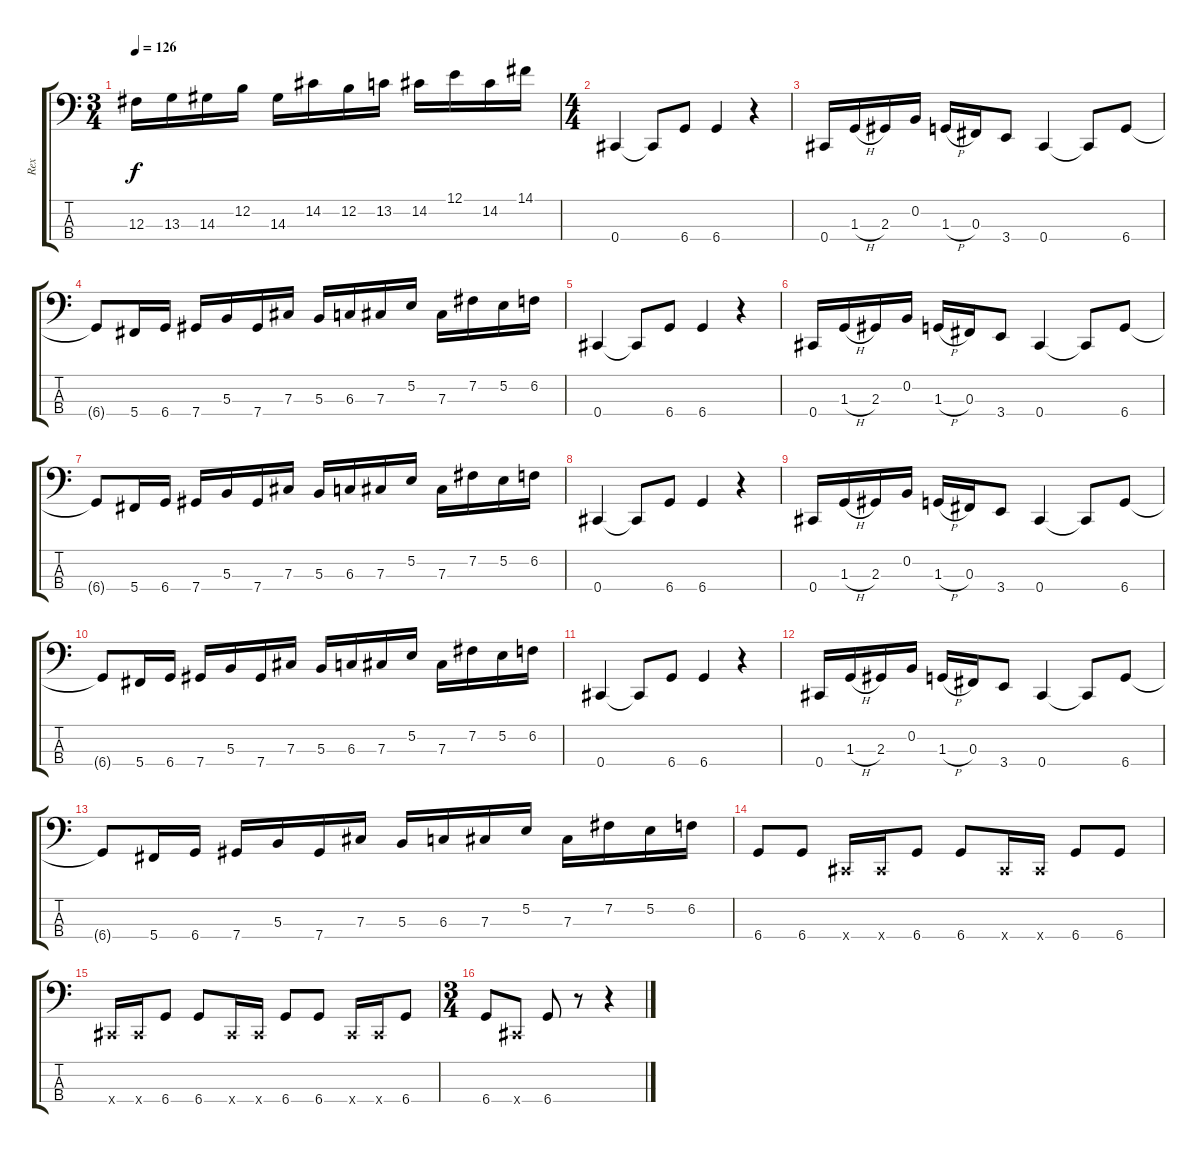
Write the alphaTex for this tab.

\track ("Rex" "Rex") {instrument electricbasspick}
\staff {score tabs}
\tuning (E2 B1 Gb1 Db1) {hide}
\ts (3 4)
\tempo 126
\clef f4
\ks c
12.3.16{dy f} 13.3.16 14.3.16 12.2.16 14.3.16 14.2.16 12.2.16 13.2.16 14.2.16 12.1.16 14.2.16 14.1.16 |
\ts (4 4)
0.4.4 0.4{t}.8 6.4.8 6.4.4 r.4 |
0.4.16 1.3{h}.16 2.3.16 0.2.16 1.3{h}.16 0.3.16 3.4.8 0.4.4 0.4{t}.8 6.4.8 |
6.4{t}.8 5.4.16 6.4.16 7.4.16 5.3.16 7.4.16 7.3.16 5.3.16 6.3.16 7.3.16 5.2.16 7.3.16 7.2.16 5.2.16 6.2.16 |
0.4.4 0.4{t}.8 6.4.8 6.4.4 r.4 |
0.4.16 1.3{h}.16 2.3.16 0.2.16 1.3{h}.16 0.3.16 3.4.8 0.4.4 0.4{t}.8 6.4.8 |
6.4{t}.8 5.4.16 6.4.16 7.4.16 5.3.16 7.4.16 7.3.16 5.3.16 6.3.16 7.3.16 5.2.16 7.3.16 7.2.16 5.2.16 6.2.16 |
0.4.4 0.4{t}.8 6.4.8 6.4.4 r.4 |
0.4.16 1.3{h}.16 2.3.16 0.2.16 1.3{h}.16 0.3.16 3.4.8 0.4.4 0.4{t}.8 6.4.8 |
6.4{t}.8 5.4.16 6.4.16 7.4.16 5.3.16 7.4.16 7.3.16 5.3.16 6.3.16 7.3.16 5.2.16 7.3.16 7.2.16 5.2.16 6.2.16 |
0.4.4 0.4{t}.8 6.4.8 6.4.4 r.4 |
0.4.16 1.3{h}.16 2.3.16 0.2.16 1.3{h}.16 0.3.16 3.4.8 0.4.4 0.4{t}.8 6.4.8 |
6.4{t}.8 5.4.16 6.4.16 7.4.16 5.3.16 7.4.16 7.3.16 5.3.16 6.3.16 7.3.16 5.2.16 7.3.16 7.2.16 5.2.16 6.2.16 |
6.4.8 6.4.8 0.4{x}.16 0.4{x}.16 6.4.8 6.4.8 0.4{x}.16 0.4{x}.16 6.4.8 6.4.8 |
0.4{x}.16 0.4{x}.16 6.4.8 6.4.8 0.4{x}.16 0.4{x}.16 6.4.8 6.4.8 0.4{x}.16 0.4{x}.16 6.4.8 |
\ts (3 4)
6.4.8 0.4{x}.8 6.4.8 r.8 r.4
